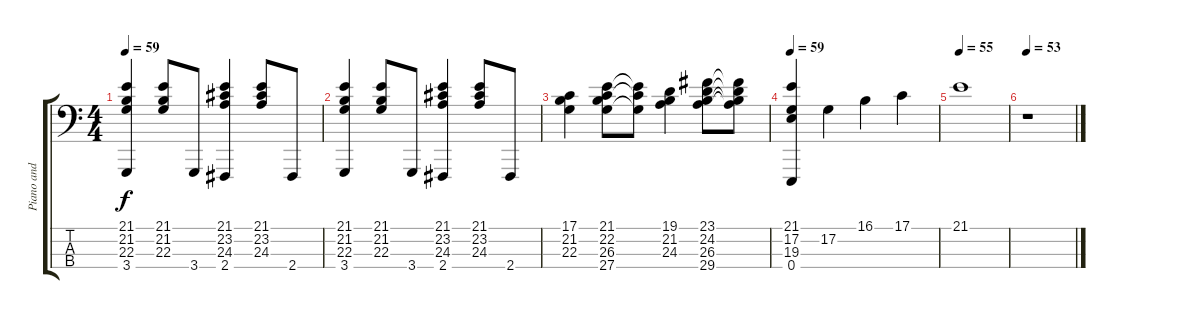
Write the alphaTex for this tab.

\track ("Piano and Bass" "Piano and ") {instrument electricpiano1}
\staff {score tabs}
\tuning (G2 D2 A1 E1) {hide}
\ts (4 4)
\tempo 59
\clef f4
\ks c
(21.1 21.2 22.3 3.4).4{dy f} (21.1 21.2 22.3).8 3.4.8 (21.1 23.2 24.3 2.4).4 (21.1 23.2 24.3).8 2.4.8 |
(21.1 21.2 22.3 3.4).4 (21.1 21.2 22.3).8 3.4.8 (21.1 23.2 24.3 2.4).4 (21.1 23.2 24.3).8 2.4.8 |
(17.1 21.2 22.3).4 (21.1 22.2 26.3 27.4).8 (21.1{t} 22.2{t} 27.4{t}).8 (19.1 21.2 24.3).4 (23.1 24.2 26.3 29.4).8 (23.1{t} 24.2{t} 26.3{t} 29.4{t}).8 |
\tempo 59
(21.1 17.2 19.3 0.4).4 17.2.4 16.1.4 17.1.4 |
\tempo 55
21.1.1 |
\tempo 53
r.1
